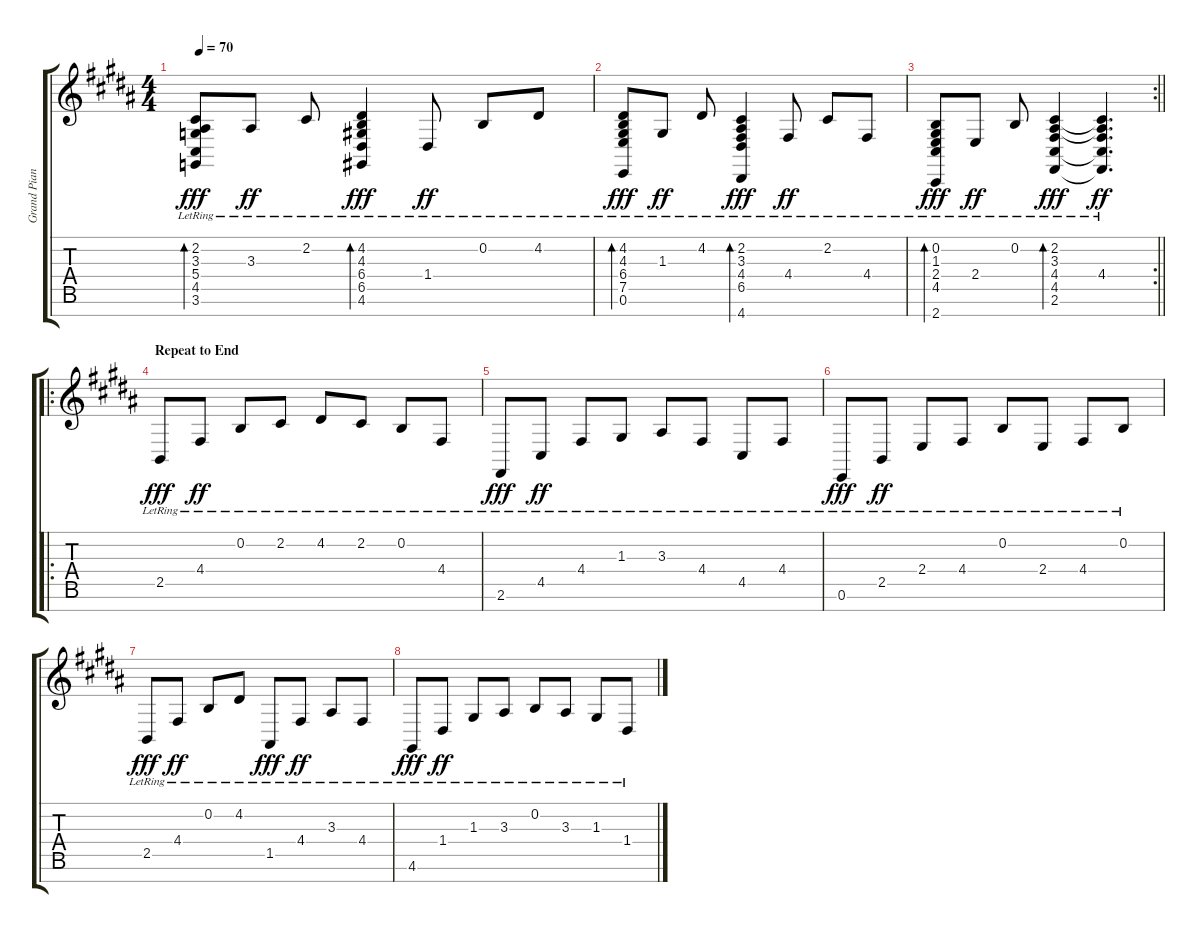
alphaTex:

\track ("Grand Piano" "Grand Pian") {instrument acousticgrandpiano}
\staff {score tabs}
\tuning (E4 B3 G3 D3 A2 E2 B1) {hide}
\ts (4 4)
\tempo 70
\clef g2
\ks b
(2.2{lr} 3.3{lr} 5.4{lr} 4.5{lr} 3.6{lr}).8{bd 60 dy fff} 3.3{lr}.8{dy ff} 2.2{lr}.8 (4.2{lr} 4.3{lr} 6.4{lr} 6.5{lr} 4.6{lr}).4{bd 30 dy fff} 1.4{lr}.8{dy ff} 0.2{lr}.8 4.2{lr}.8 |
(4.2{lr} 4.3{lr} 6.4{lr} 7.5{lr} 0.6{lr}).8{bd 60 dy fff} 1.3{lr}.8{dy ff} 4.2{lr}.8 (2.2{lr} 3.3{lr} 4.4{lr} 6.5{lr} 4.7{lr}).4{bd 30 dy fff} 4.4{lr}.8{dy ff} 2.2{lr}.8 4.4{lr}.8 |
\rc 2
\barLineRight lightlight
(0.2{lr} 1.3{lr} 2.4{lr} 4.5{lr} 2.7{lr}).8{bd 30 dy fff} 2.4{lr}.8{dy ff} 0.2{lr}.8 (2.2{lr} 3.3{lr} 4.4{lr} 4.5{lr} 2.6{lr}).4{bd 30 dy fff} (2.2{t} 3.3{t} 4.4{lr} 4.5{t} 2.6{t}).4{d dy ff} |
\ro
\section ("" "Repeat to End")
2.5{lr}.8{dy fff} 4.4{lr}.8{dy ff} 0.2{lr}.8 2.2{lr}.8 4.2{lr}.8 2.2{lr}.8 0.2{lr}.8 4.4{lr}.8 |
2.6{lr}.8{dy fff} 4.5{lr}.8{dy ff} 4.4{lr}.8 1.3{lr}.8 3.3{lr}.8 4.4{lr}.8 4.5{lr}.8 4.4{lr}.8 |
0.6{lr}.8{dy fff} 2.5{lr}.8{dy ff} 2.4{lr}.8 4.4{lr}.8 0.2{lr}.8 2.4{lr}.8 4.4{lr}.8 0.2{lr}.8 |
2.5{lr}.8{dy fff} 4.4{lr}.8{dy ff} 0.2{lr}.8 4.2{lr}.8 1.5{lr}.8{dy fff} 4.4{lr}.8{dy ff} 3.3{lr}.8 4.4{lr}.8 |
4.6{lr}.8{dy fff} 1.4{lr}.8{dy ff} 1.3{lr}.8 3.3{lr}.8 0.2{lr}.8 3.3{lr}.8 1.3{lr}.8 1.4{lr}.8
